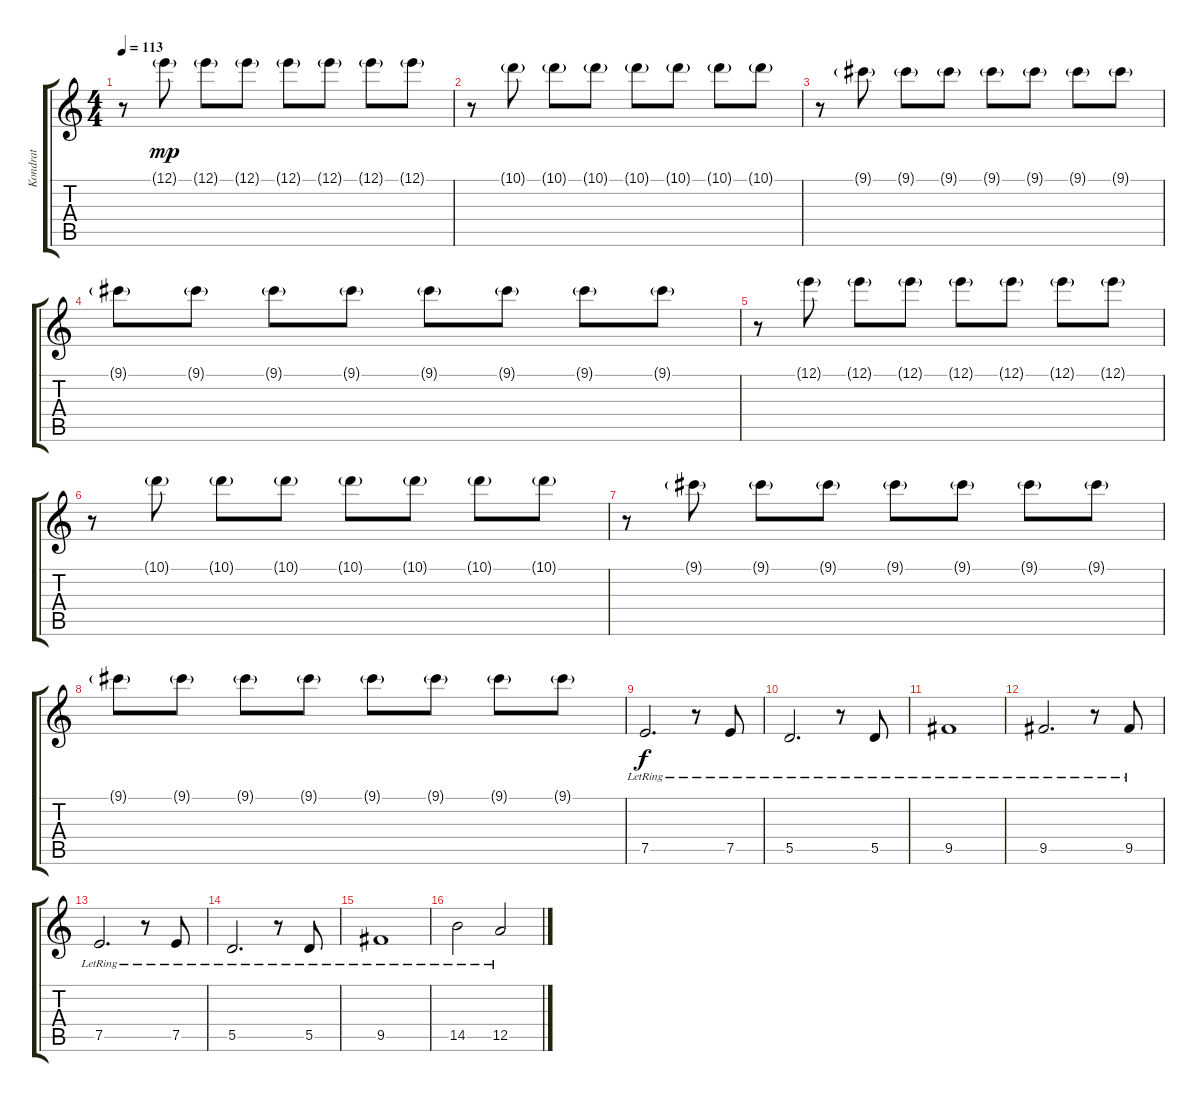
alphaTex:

\track ("Kondrat" "Kondrat") {instrument acousticguitarsteel}
\staff {score tabs}
\tuning (E4 B3 G3 D3 A2 E2) {hide}
\ts (4 4)
\tempo 113
\clef g2
\ks c
r.8{dy mp} 12.1{g}.8 12.1{g}.8 12.1{g}.8 12.1{g}.8 12.1{g}.8 12.1{g}.8 12.1{g}.8 |
r.8 10.1{g}.8 10.1{g}.8 10.1{g}.8 10.1{g}.8 10.1{g}.8 10.1{g}.8 10.1{g}.8 |
r.8 9.1{g}.8 9.1{g}.8 9.1{g}.8 9.1{g}.8 9.1{g}.8 9.1{g}.8 9.1{g}.8 |
9.1{g}.8 9.1{g}.8 9.1{g}.8 9.1{g}.8 9.1{g}.8 9.1{g}.8 9.1{g}.8 9.1{g}.8 |
r.8 12.1{g}.8 12.1{g}.8 12.1{g}.8 12.1{g}.8 12.1{g}.8 12.1{g}.8 12.1{g}.8 |
r.8 10.1{g}.8 10.1{g}.8 10.1{g}.8 10.1{g}.8 10.1{g}.8 10.1{g}.8 10.1{g}.8 |
r.8 9.1{g}.8 9.1{g}.8 9.1{g}.8 9.1{g}.8 9.1{g}.8 9.1{g}.8 9.1{g}.8 |
9.1{g}.8 9.1{g}.8 9.1{g}.8 9.1{g}.8 9.1{g}.8 9.1{g}.8 9.1{g}.8 9.1{g}.8 |
7.5{lr}.2{d dy f} r.8 7.5{lr}.8 |
5.5{lr}.2{d} r.8 5.5{lr}.8 |
9.5{lr}.1 |
9.5{lr}.2{d} r.8 9.5{lr}.8 |
7.5{lr}.2{d} r.8 7.5{lr}.8 |
5.5{lr}.2{d} r.8 5.5{lr}.8 |
9.5{lr}.1 |
14.5{lr}.2 12.5{lr}.2
